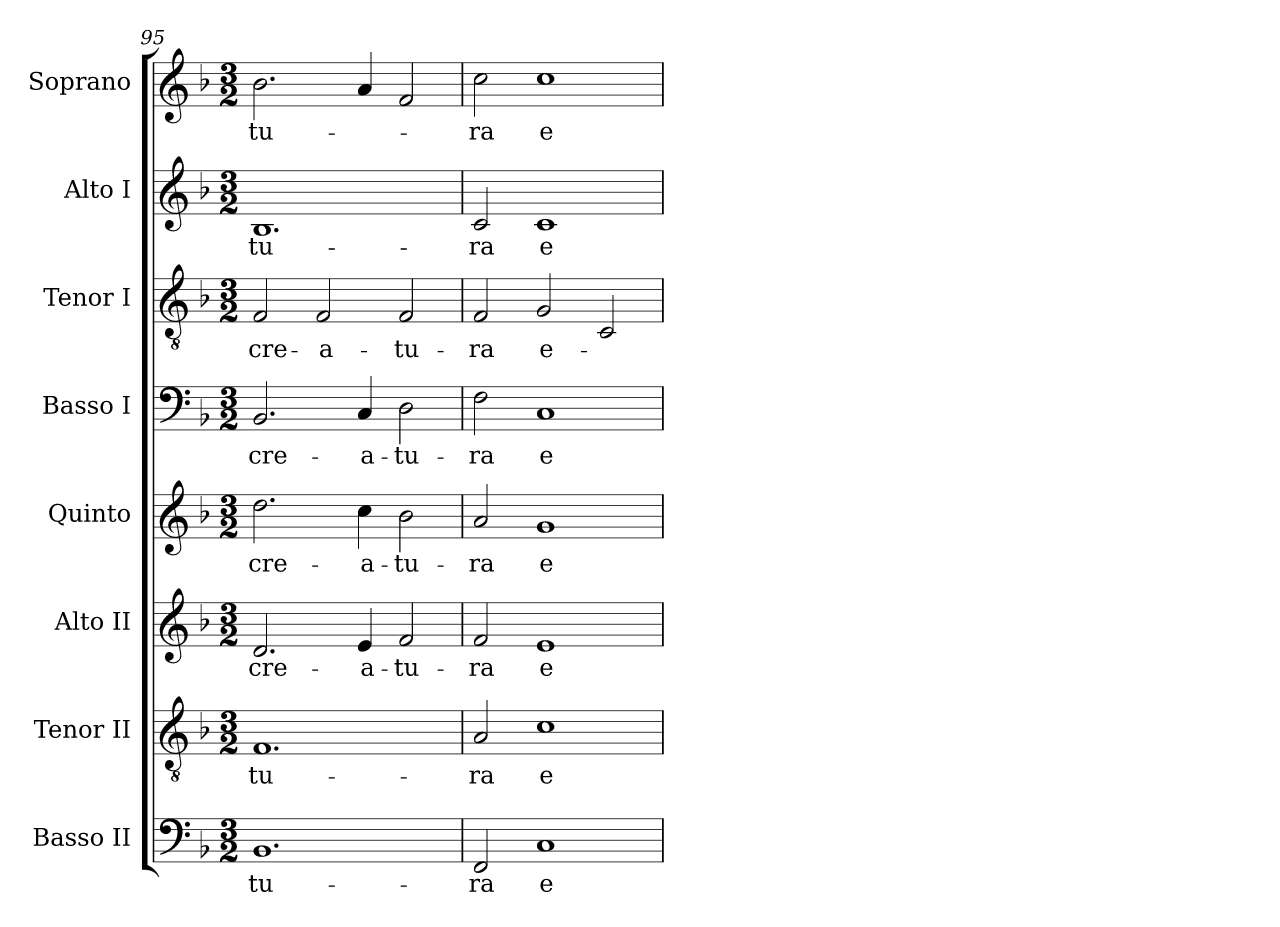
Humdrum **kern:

**kern	**text	**kern	**text	**kern	**text	**kern	**text	**kern	**text	**kern	**text	**kern	**text	**kern	**text
*part8	*part8	*part7	*part7	*part6	*part6	*part5	*part5	*part4	*part4	*part3	*part3	*part2	*part2	*part1	*part1
*staff8	*staff8	*staff7	*staff7	*staff6	*staff6	*staff5	*staff5	*staff4	*staff4	*staff3	*staff3	*staff2	*staff2	*staff1	*staff1
*I"Basso II	*	*I"Tenor II	*	*I"Alto II	*	*I"Quinto	*	*I"Basso I	*	*I"Tenor I	*	*I"Alto I	*	*I"Soprano	*
*I'B. 2	*	*I'T. 2	*	*I'A. 2	*	*I'Q.	*	*I'B. 1	*	*I'T. 1	*	*I'A. 1	*	*I'S.	*
*clefF4	*	*clefGv2	*	*clefG2	*	*clefG2	*	*clefF4	*	*clefGv2	*	*clefG2	*	*clefG2	*
*	*	*ITrd7c12	*	*	*	*	*	*	*	*ITrd7c12	*	*	*	*	*
*k[b-]	*	*k[b-]	*	*k[b-]	*	*k[b-]	*	*k[b-]	*	*k[b-]	*	*k[b-]	*	*k[b-]	*
*F:	*	*F:	*	*F:	*	*F:	*	*F:	*	*F:	*	*F:	*	*F:	*
*M3/2	*	*M3/2	*	*M3/2	*	*M3/2	*	*M3/2	*	*M3/2	*	*M3/2	*	*M3/2	*
=95	=95	=95	=95	=95	=95	=95	=95	=95	=95	=95	=95	=95	=95	=95	=95
!	!LO:LY:b:color=#000000	!	!	!	!	!	!	!	!	!	!	!	!	!	!
!	!	!	!LO:LY:b:color=#000000	!	!	!	!	!	!	!	!	!	!	!	!
!	!	!	!	!	!LO:LY:b:color=#000000	!	!	!	!	!	!	!	!	!	!
!	!	!	!	!	!	!	!LO:LY:b:color=#000000	!	!	!	!	!	!	!	!
!	!	!	!	!	!	!	!	!	!LO:LY:b:color=#000000	!	!	!	!	!	!
!	!	!	!	!	!	!	!	!	!	!	!LO:LY:b:color=#000000	!	!	!	!
!	!	!	!	!	!	!	!	!	!	!	!	!	!LO:LY:b:color=#000000	!	!
!	!	!	!	!	!	!	!	!	!	!	!	!	!	!	!LO:LY:b:color=#000000
1.BB-i	-tu-	1.FFi	-tu-	2.di/	cre-	2.ddi\	cre-	2.BB-i/	cre-	2FFi/	cre-	1.B-i	-tu-	2.b-i\	-tu-
!	!	!	!	!	!	!	!	!	!	!	!LO:LY:b:color=#000000	!	!	!	!
.	.	.	.	.	.	.	.	.	.	2FFi/	-a-	.	.	.	.
!	!	!	!	!	!LO:LY:b:color=#000000	!	!	!	!	!	!	!	!	!	!
!	!	!	!	!	!	!	!LO:LY:b:color=#000000	!	!	!	!	!	!	!	!
!	!	!	!	!	!	!	!	!	!LO:LY:b:color=#000000	!	!	!	!	!	!
.	.	.	.	4ei/	-a-	4cci\	-a-	4Ci/	-a-	.	.	.	.	4ai/	.
!	!	!	!	!	!LO:LY:b:color=#000000	!	!	!	!	!	!	!	!	!	!
!	!	!	!	!	!	!	!LO:LY:b:color=#000000	!	!	!	!	!	!	!	!
!	!	!	!	!	!	!	!	!	!LO:LY:b:color=#000000	!	!	!	!	!	!
!	!	!	!	!	!	!	!	!	!	!	!LO:LY:b:color=#000000	!	!	!	!
.	.	.	.	2fi/	-tu-	2b-i\	-tu-	2Di\	-tu-	2FFi/	-tu-	.	.	2fi/	.
=96	=96	=96	=96	=96	=96	=96	=96	=96	=96	=96	=96	=96	=96	=96	=96
!	!LO:LY:b:color=#000000	!	!	!	!	!	!	!	!	!	!	!	!	!	!
!	!	!	!LO:LY:b:color=#000000	!	!	!	!	!	!	!	!	!	!	!	!
!	!	!	!	!	!LO:LY:b:color=#000000	!	!	!	!	!	!	!	!	!	!
!	!	!	!	!	!	!	!LO:LY:b:color=#000000	!	!	!	!	!	!	!	!
!	!	!	!	!	!	!	!	!	!LO:LY:b:color=#000000	!	!	!	!	!	!
!	!	!	!	!	!	!	!	!	!	!	!LO:LY:b:color=#000000	!	!	!	!
!	!	!	!	!	!	!	!	!	!	!	!	!	!LO:LY:b:color=#000000	!	!
!	!	!	!	!	!	!	!	!	!	!	!	!	!	!	!LO:LY:b:color=#000000
2FFi/	-ra	2AAi/	-ra	2fi/	-ra	2ai/	-ra	2Fi\	-ra	2FFi/	-ra	2ci/	-ra	2cci\	-ra
!	!LO:LY:b:color=#000000	!	!	!	!	!	!	!	!	!	!	!	!	!	!
!	!	!	!LO:LY:b:color=#000000	!	!	!	!	!	!	!	!	!	!	!	!
!	!	!	!	!	!LO:LY:b:color=#000000	!	!	!	!	!	!	!	!	!	!
!	!	!	!	!	!	!	!LO:LY:b:color=#000000	!	!	!	!	!	!	!	!
!	!	!	!	!	!	!	!	!	!LO:LY:b:color=#000000	!	!	!	!	!	!
!	!	!	!	!	!	!	!	!	!	!	!LO:LY:b:color=#000000	!	!	!	!
!	!	!	!	!	!	!	!	!	!	!	!	!	!LO:LY:b:color=#000000	!	!
!	!	!	!	!	!	!	!	!	!	!	!	!	!	!	!LO:LY:b:color=#000000
1Ci	e-	1Ci	e-	1ei	e-	1gi	e-	1Ci	e-	2GGi/	e-	1ci	e-	1cci	e-
.	.	.	.	.	.	.	.	.	.	2CCi/	.	.	.	.	.
=	=	=	=	=	=	=	=	=	=	=	=	=	=	=	=
*-	*-	*-	*-	*-	*-	*-	*-	*-	*-	*-	*-	*-	*-	*-	*-
